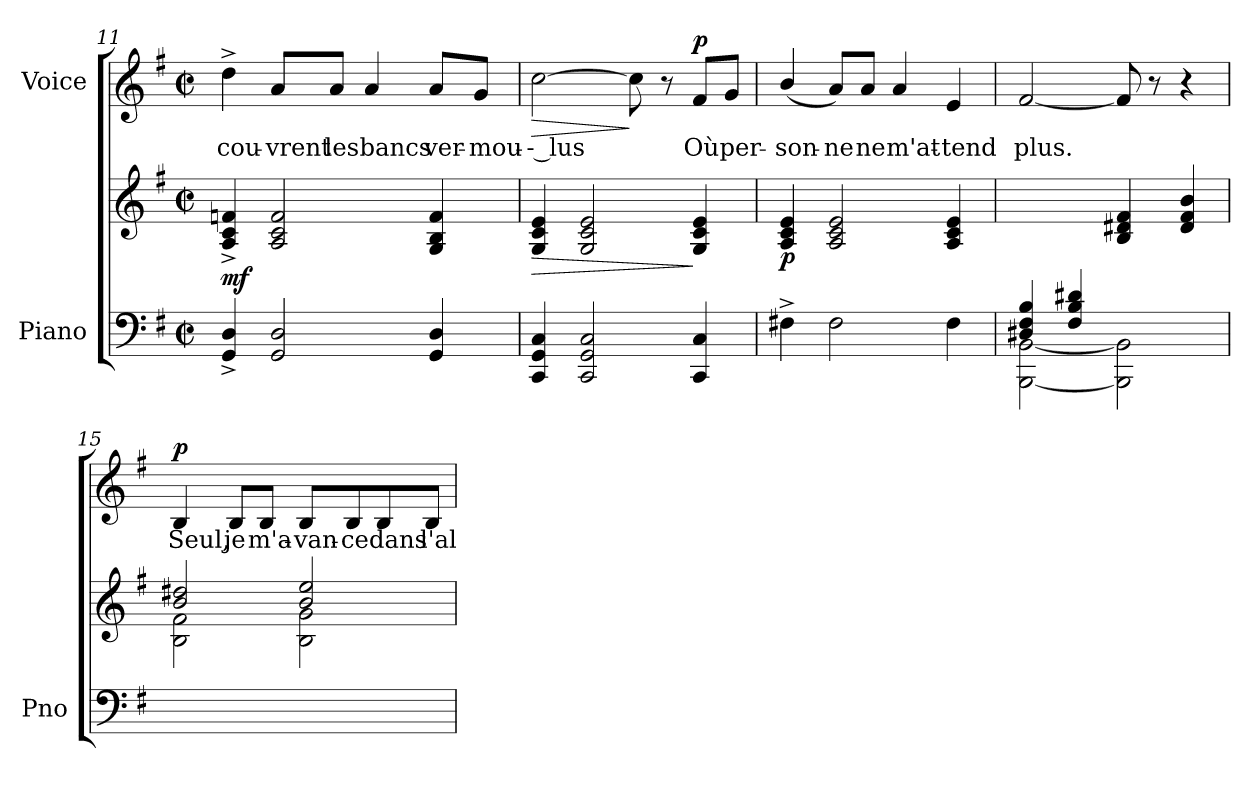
**kern	**kern	**dynam	**kern	**text	**dynam
*part2	*part2	*part2	*part1	*part1	*part1
*staff3	*staff2	*staff2/3	*staff1	*staff1	*staff1
*I"Piano	*	*	*I"Voice	*	*
*I'Pno	*	*	*	*	*
*clefF4	*clefG2	*	*clefG2	*	*
*k[f#]	*k[f#]	*	*k[f#]	*	*
*M2/2	*M2/2	*	*M2/2	*	*
*met(c|)	*met(c|)	*	*met(c|)	*	*
=11	=11	=11	=11	=11	=11
!	!	!LO:DY:b	!	!	!
4GG/^ 4D/^	4A/^ 4c/^ 4fn/^	mf	4dd^\	cou-	.
2GG/ 2D/	2A/ 2c/ 2f/	.	8a/L	-vrent	.
.	.	.	8a/J	les	.
.	.	.	4a/	bancs	.
4GG/ 4D/	4G/ 4B/ 4f/	.	8a/L	ver-	.
.	.	.	8g/J	-mou-	.
=12	=12	=12	=12	=12	=12
!	!	!LO:HP:b	!	!	!LO:HP:b
4CC/ 4GG/ 4C/	4G/ 4c/ 4e/	>	[2cc\	-- lus	>
2CC/ 2GG/ 2C/	2G/ 2c/ 2e/	.	.	.	.
.	.	.	8cc\]	.	]
.	.	.	8r	.	.
!	!	!	!	!	!LO:DY:a
4CC/ 4C/	4G/ 4c/ 4e/	]	8f#/L	Où	p
.	.	.	8g/J	per-	.
=13	=13	=13	=13	=13	=13
!	!	!LO:DY:b	!	!	!
4F#X^\	4A/ 4c/ 4e/	p	(4b/	-son-	.
2F#\	2A/ 2c/ 2e/	.	8a/L)	-ne	.
.	.	.	8a/J	ne	.
.	.	.	4a/	m'at-	.
4F#\	4A/ 4c/ 4e/	.	4e/	-tend	.
=14	=14	=14	=14	=14	=14
*^	*	*	*	*	*
(>4D#X/ 4F#/ 4B/	[2BBB\ [<2BB\	2ryy	.	[2f#/	plus.	.
4F#/ 4B/ 4d#X/	.	.	.	.	.	.
2ryy	2BBB\] 2BB\]	4B/ 4d#X/ 4f#/	.	8f#/]	.	.
.	.	.	.	8r	.	.
.	.	4d#/ 4f#/ 4b/)	.	4r	.	.
*v	*v	*	*	*	*	*
=15	=15	=15	=15	=15	=15
*	*^	*	*	*	*
!	!	!	!	!	!	!LO:DY:a
1ryy	2b/ 2dd#X/	2B\ 2f#\	.	4B/	Seul,	p
.	.	.	.	8B/L	je	.
.	.	.	.	8B/J	m'a-	.
.	2b/ 2ee/	2B\ 2g\	.	8B/L	-van-	.
.	.	.	.	8B/	-ce	.
.	.	.	.	8B/	dans	.
.	.	.	.	8B/J	l'al-	.
*	*v	*v	*	*	*	*
=	=	=	=	=	=
*-	*-	*-	*-	*-	*-
